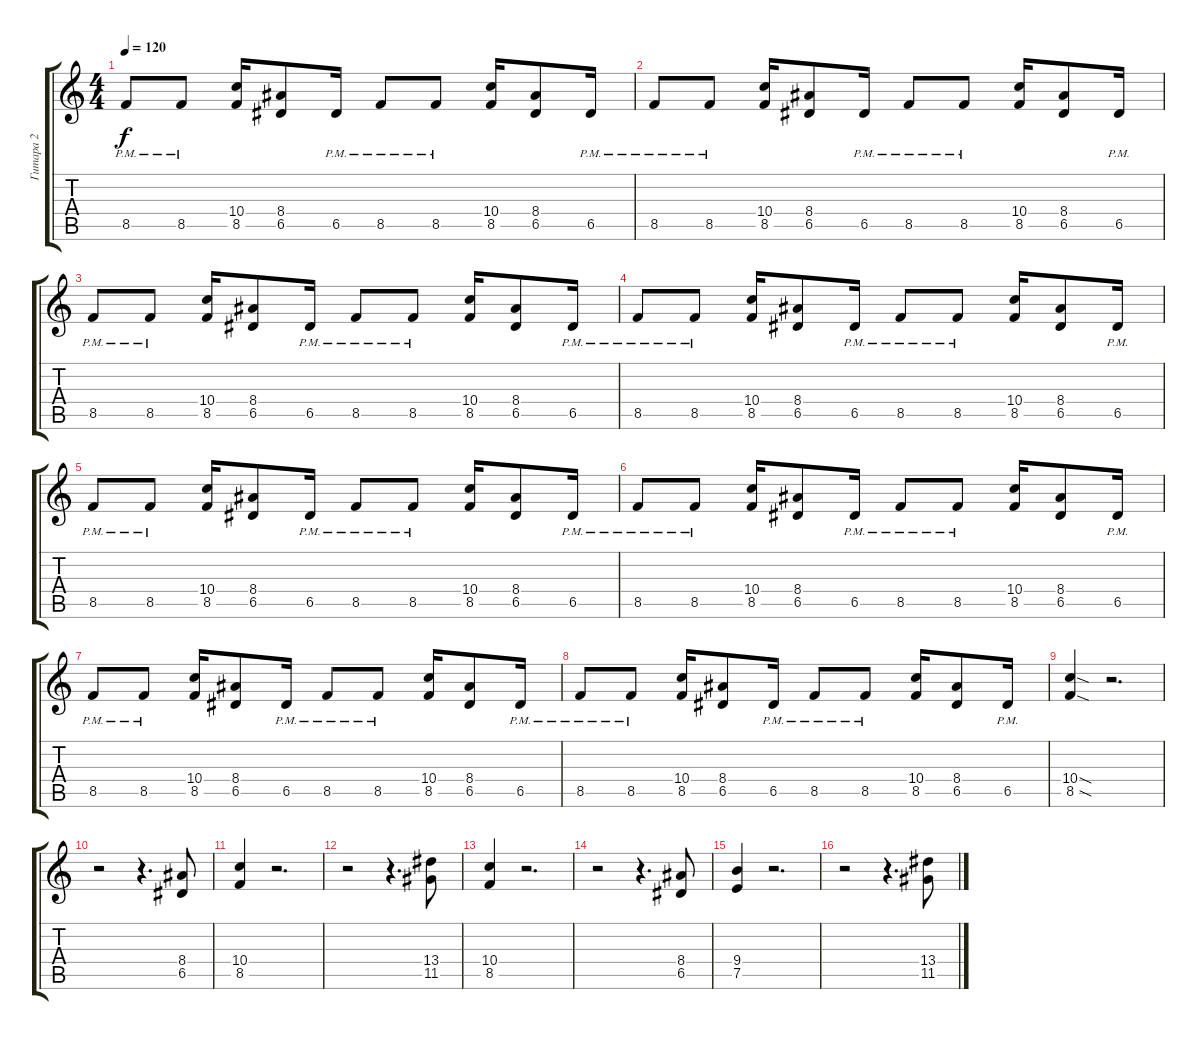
\track ("Гитара 2" "Гитара 2") {instrument overdrivenguitar}
\staff {score tabs}
\tuning (E4 B3 G3 D3 A2 E2) {hide}
\ts (4 4)
\tempo 120
\clef g2
\ks c
8.5{pm}.8{dy f} 8.5{pm}.8 (10.4 8.5).16 (8.4 6.5).8 6.5{pm}.16 8.5{pm}.8 8.5{pm}.8 (10.4 8.5).16 (8.4 6.5).8 6.5{pm}.16 |
8.5{pm}.8 8.5{pm}.8 (10.4 8.5).16 (8.4 6.5).8 6.5{pm}.16 8.5{pm}.8 8.5{pm}.8 (10.4 8.5).16 (8.4 6.5).8 6.5{pm}.16 |
8.5{pm}.8 8.5{pm}.8 (10.4 8.5).16 (8.4 6.5).8 6.5{pm}.16 8.5{pm}.8 8.5{pm}.8 (10.4 8.5).16 (8.4 6.5).8 6.5{pm}.16 |
8.5{pm}.8 8.5{pm}.8 (10.4 8.5).16 (8.4 6.5).8 6.5{pm}.16 8.5{pm}.8 8.5{pm}.8 (10.4 8.5).16 (8.4 6.5).8 6.5{pm}.16 |
8.5{pm}.8 8.5{pm}.8 (10.4 8.5).16 (8.4 6.5).8 6.5{pm}.16 8.5{pm}.8 8.5{pm}.8 (10.4 8.5).16 (8.4 6.5).8 6.5{pm}.16 |
8.5{pm}.8 8.5{pm}.8 (10.4 8.5).16 (8.4 6.5).8 6.5{pm}.16 8.5{pm}.8 8.5{pm}.8 (10.4 8.5).16 (8.4 6.5).8 6.5{pm}.16 |
8.5{pm}.8 8.5{pm}.8 (10.4 8.5).16 (8.4 6.5).8 6.5{pm}.16 8.5{pm}.8 8.5{pm}.8 (10.4 8.5).16 (8.4 6.5).8 6.5{pm}.16 |
8.5{pm}.8 8.5{pm}.8 (10.4 8.5).16 (8.4 6.5).8 6.5{pm}.16 8.5{pm}.8 8.5{pm}.8 (10.4 8.5).16 (8.4 6.5).8 6.5{pm}.16 |
(10.4{sod} 8.5{sod}).4 r.2{d} |
r.2 r.4{d} (8.4 6.5).8 |
(10.4 8.5).4 r.2{d} |
r.2 r.4{d} (13.4 11.5).8 |
(10.4 8.5).4 r.2{d} |
r.2 r.4{d} (8.4 6.5).8 |
(9.4 7.5).4 r.2{d} |
r.2 r.4{d} (13.4 11.5).8
